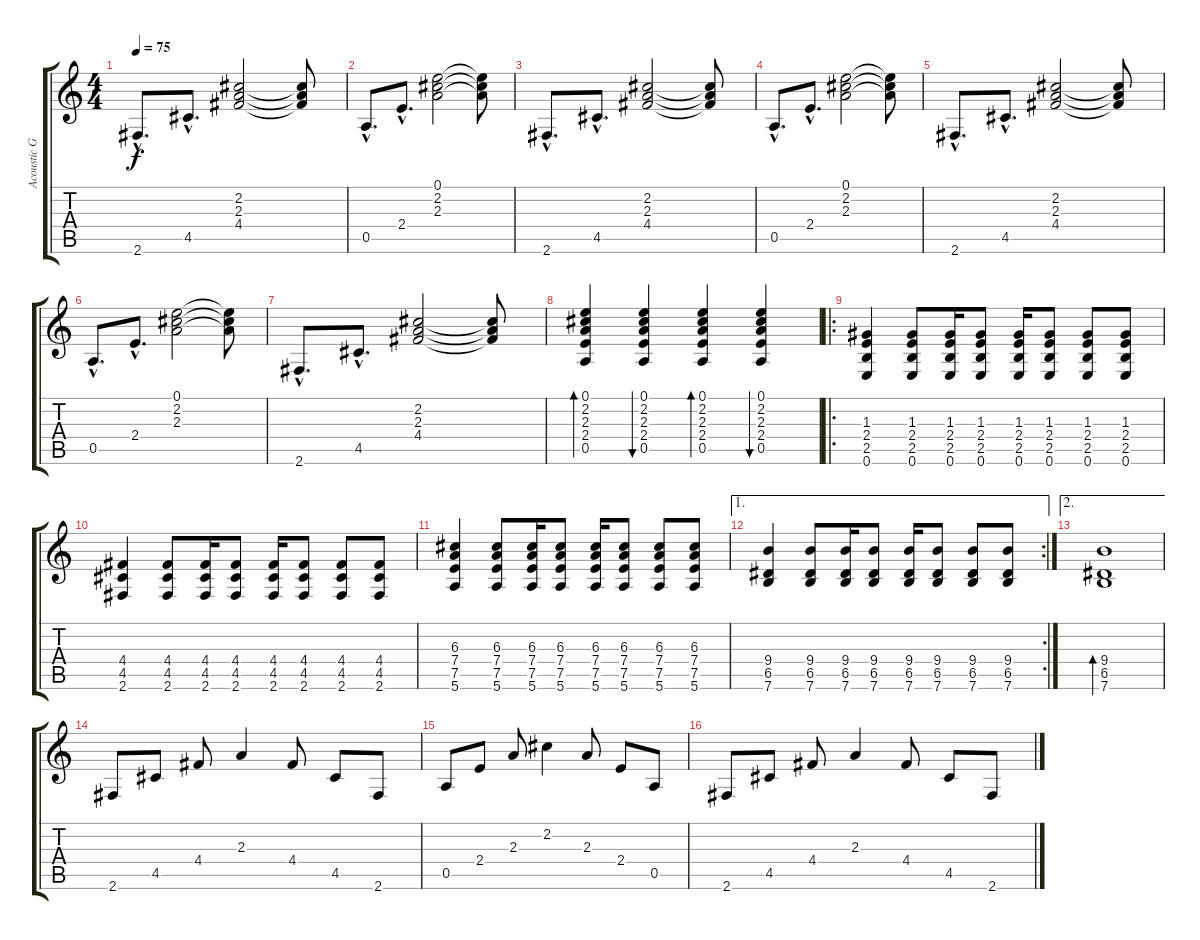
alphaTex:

\track ("Acoustic Guitar" "Acoustic G") {instrument acousticguitarsteel}
\staff {score tabs}
\tuning (E4 B3 G3 D3 A2 E2) {hide}
\ts (4 4)
\tempo 75
\clef g2
\ks c
2.6{hac}.8{d dy f} 4.5{hac}.8{d} (2.2 2.3 4.4).2 (2.2{t} 2.3{t} 4.4{t}).8 |
0.5{hac}.8{d} 2.4{hac}.8{d} (0.1 2.2 2.3).2 (0.1{t} 2.2{t} 2.3{t}).8 |
2.6{hac}.8{d} 4.5{hac}.8{d} (2.2 2.3 4.4).2 (2.2{t} 2.3{t} 4.4{t}).8 |
0.5{hac}.8{d} 2.4{hac}.8{d} (0.1 2.2 2.3).2 (0.1{t} 2.2{t} 2.3{t}).8 |
2.6{hac}.8{d} 4.5{hac}.8{d} (2.2 2.3 4.4).2 (2.2{t} 2.3{t} 4.4{t}).8 |
0.5{hac}.8{d} 2.4{hac}.8{d} (0.1 2.2 2.3).2 (0.1{t} 2.2{t} 2.3{t}).8 |
2.6{hac}.8{d} 4.5{hac}.8{d} (2.2 2.3 4.4).2 (2.2{t} 2.3{t} 4.4{t}).8 |
(0.1 2.2 2.3 2.4 0.5).4{bd 240} (0.1 2.2 2.3 2.4 0.5).4{bu 240} (0.1 2.2 2.3 2.4 0.5).4{bd 240} (0.1 2.2 2.3 2.4 0.5).4{bu 240} |
\ro
(1.3 2.4 2.5 0.6).4 (1.3 2.4 2.5 0.6).8 (1.3 2.4 2.5 0.6).16 (1.3 2.4 2.5 0.6).8 (1.3 2.4 2.5 0.6).16 (1.3 2.4 2.5 0.6).8 (1.3 2.4 2.5 0.6).8 (1.3 2.4 2.5 0.6).8 |
(4.4 4.5 2.6).4 (4.4 4.5 2.6).8 (4.4 4.5 2.6).16 (4.4 4.5 2.6).8 (4.4 4.5 2.6).16 (4.4 4.5 2.6).8 (4.4 4.5 2.6).8 (4.4 4.5 2.6).8 |
(6.3 7.4 7.5 5.6).4 (6.3 7.4 7.5 5.6).8 (6.3 7.4 7.5 5.6).16 (6.3 7.4 7.5 5.6).8 (6.3 7.4 7.5 5.6).16 (6.3 7.4 7.5 5.6).8 (6.3 7.4 7.5 5.6).8 (6.3 7.4 7.5 5.6).8 |
\ae 1
\rc 2
(9.4 6.5 7.6).4 (9.4 6.5 7.6).8 (9.4 6.5 7.6).16 (9.4 6.5 7.6).8 (9.4 6.5 7.6).16 (9.4 6.5 7.6).8 (9.4 6.5 7.6).8 (9.4 6.5 7.6).8 |
\ae 2
(9.4 6.5 7.6).1{bd 480} |
2.6.8 4.5.8 4.4.8 2.3.4 4.4.8 4.5.8 2.6.8 |
0.5.8 2.4.8 2.3.8 2.2.4 2.3.8 2.4.8 0.5.8 |
2.6.8 4.5.8 4.4.8 2.3.4 4.4.8 4.5.8 2.6.8
